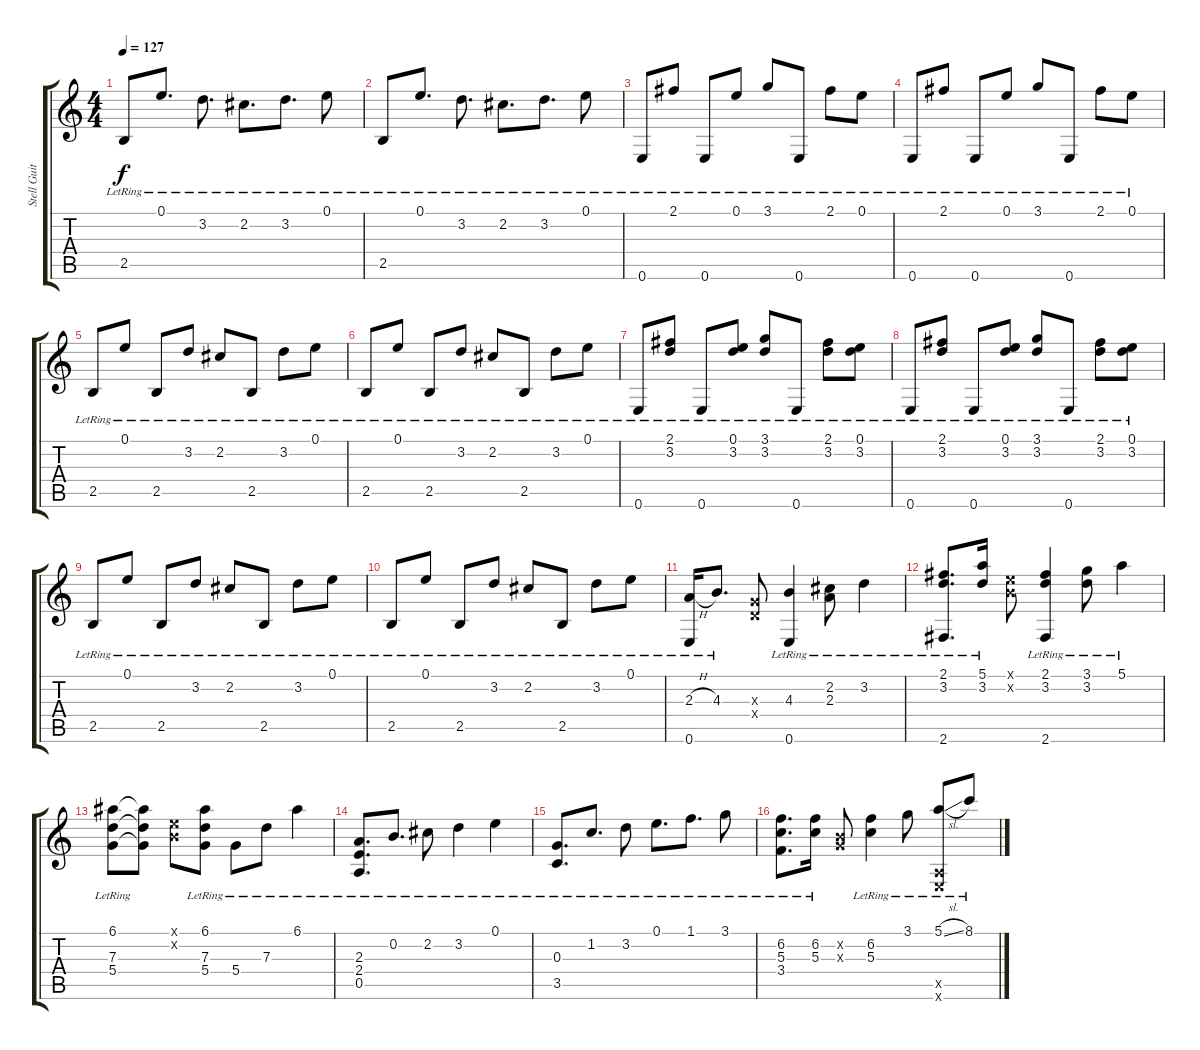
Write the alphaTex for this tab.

\track ("Stell Guitar" "Stell Guit") {instrument acousticguitarsteel}
\staff {score tabs}
\tuning (E4 B3 G3 D3 A2 E2) {hide}
\ts (4 4)
\tempo 127
\clef g2
\ks c
2.5{lr}.8{dy f} 0.1{lr}.8{d} 3.2{lr}.8{d} 2.2{lr}.8{d} 3.2{lr}.8{d} 0.1{lr}.8 |
2.5{lr}.8 0.1{lr}.8{d} 3.2{lr}.8{d} 2.2{lr}.8{d} 3.2{lr}.8{d} 0.1{lr}.8 |
0.6{lr}.8 2.1{lr}.8 0.6{lr}.8 0.1{lr}.8 3.1{lr}.8 0.6{lr}.8 2.1{lr}.8 0.1{lr}.8 |
0.6{lr}.8 2.1{lr}.8 0.6{lr}.8 0.1{lr}.8 3.1{lr}.8 0.6{lr}.8 2.1{lr}.8 0.1{lr}.8 |
2.5{lr}.8 0.1{lr}.8 2.5{lr}.8 3.2{lr}.8 2.2{lr}.8 2.5{lr}.8 3.2{lr}.8 0.1{lr}.8 |
2.5{lr}.8 0.1{lr}.8 2.5{lr}.8 3.2{lr}.8 2.2{lr}.8 2.5{lr}.8 3.2{lr}.8 0.1{lr}.8 |
0.6{lr}.8 (2.1{lr} 3.2{lr}).8 0.6{lr}.8 (0.1{lr} 3.2{lr}).8 (3.1{lr} 3.2{lr}).8 0.6{lr}.8 (2.1{lr} 3.2{lr}).8 (0.1{lr} 3.2{lr}).8 |
0.6{lr}.8 (2.1{lr} 3.2{lr}).8 0.6{lr}.8 (0.1{lr} 3.2{lr}).8 (3.1{lr} 3.2{lr}).8 0.6{lr}.8 (2.1{lr} 3.2{lr}).8 (0.1{lr} 3.2{lr}).8 |
2.5{lr}.8 0.1{lr}.8 2.5{lr}.8 3.2{lr}.8 2.2{lr}.8 2.5{lr}.8 3.2{lr}.8 0.1{lr}.8 |
2.5{lr}.8 0.1{lr}.8 2.5{lr}.8 3.2{lr}.8 2.2{lr}.8 2.5{lr}.8 3.2{lr}.8 0.1{lr}.8 |
(2.3{h lr} 0.6{lr}).16 4.3{lr}.8{d} (0.3{x} 0.4{x}).8 (4.3{lr} 0.6{lr}).4 (2.2{lr} 2.3{lr}).8 3.2{lr}.4 |
(2.1{lr} 3.2{lr} 2.6{lr}).8{d} (5.1{lr} 3.2{lr}).16 (0.1{x} 0.2{x}).8 (2.1{lr} 3.2{lr} 2.6{lr}).4 (3.1{lr} 3.2{lr}).8 5.1{lr}.4 |
(6.1{lr} 7.3{lr} 5.4{lr}).8 (6.1{t} 7.3{t} 5.4{t}).8 (0.1{x} 0.2{x}).8 (6.1{lr} 7.3{lr} 5.4{lr}).8 5.4{lr}.8 7.3{lr}.8 6.1{lr}.4 |
(2.3{lr} 2.4{lr} 0.5{lr}).8{d} 0.2{lr}.8{d} 2.2{lr}.8 3.2{lr}.4 0.1{lr}.4 |
(0.3{lr} 3.5{lr}).8{d} 1.2{lr}.8{d} 3.2{lr}.8 0.1{lr}.8{d} 1.1{lr}.8{d} 3.1{lr}.8 |
(6.2{lr} 5.3{lr} 3.4{lr}).8{d} (6.2{lr} 5.3{lr}).16 (0.2{x} 0.3{x}).8 (6.2{lr} 5.3{lr}).4 3.1{lr}.8 (5.1{sl lr} 0.5{x} 0.6{x}).8 8.1{lr}.8
